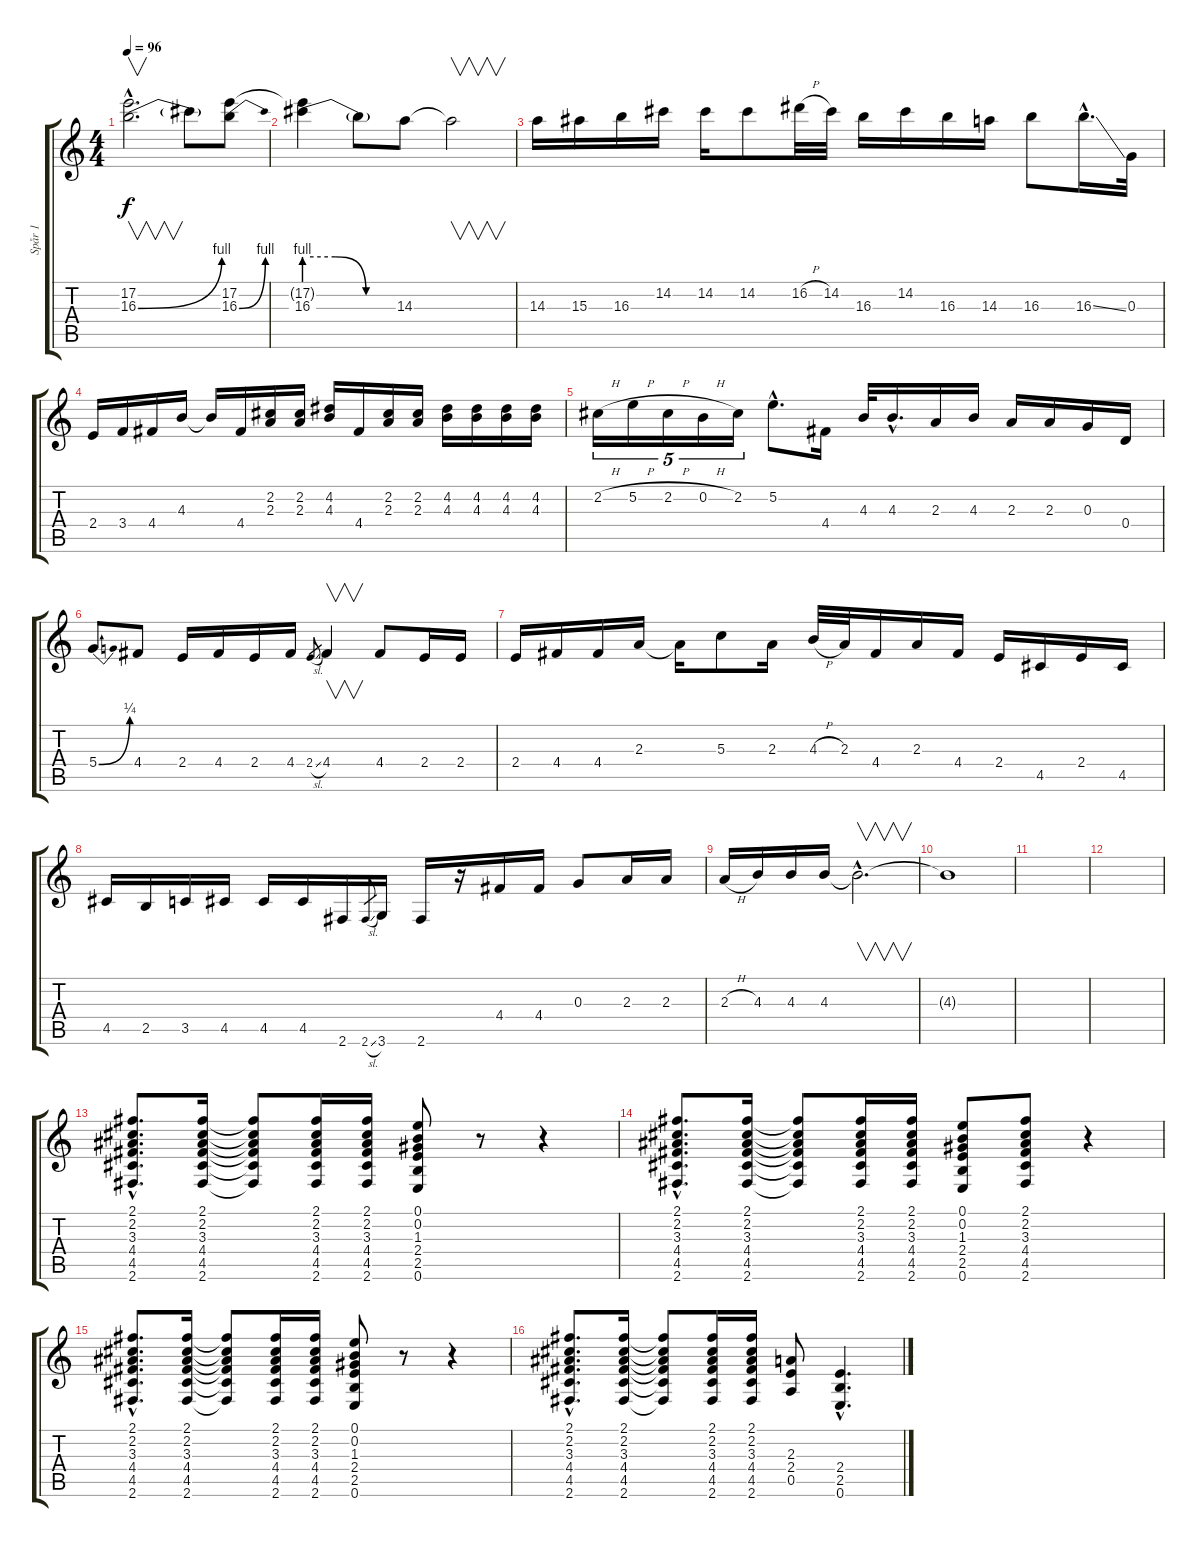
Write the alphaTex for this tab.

\track ("Spår 1" "Spår 1") {instrument distortionguitar}
\staff {score tabs}
\tuning (E4 B3 G3 D3 A2 E2) {hide}
\ts (4 4)
\tempo 96
\clef g2
\ks c
(17.2{hac} 16.3{be (bend 0 0 60 4) hac}).2{v d dy f instrument distortionguitar} 16.3{t}.8 (17.2 16.3{be (bend 0 0 60 4)}).8 |
(17.2{t} 16.3{be (custom 0 4 20 4 40 0 60 0)}).4 16.3{t}.8 14.3.8 14.3{t}.2{v} |
14.3.16 15.3.16 16.3.16 14.2.16 14.2.16 14.2.8 16.2{h}.32 14.2.32 16.3.16 14.2.16 16.3.16 14.3.16 16.3.8 16.3{ss hac}.16{d} 0.3.32 |
2.4.16 3.4.16 4.4.16 4.3.16 4.3{t}.16 4.4.16 (2.2 2.3).16 (2.2 2.3).16 (4.2 4.3).16 4.4.16 (2.2 2.3).16 (2.2 2.3).16 (4.2 4.3).16 (4.2 4.3).16 (4.2 4.3).16 (4.2 4.3).16 |
2.2{h}.16{tu (5 4)} 5.2{h}.16{tu (5 4)} 2.2{h}.16{tu (5 4)} 0.2{h}.16{tu (5 4)} 2.2.16{tu (5 4)} 5.2{hac}.8{d} 4.4.16 4.3.32 4.3{hac}.16{d} 2.3.16 4.3.16 2.3.16 2.3.16 0.3.16 0.4.16 |
5.4{be (bend 0 0 60 1)}.8 4.4.8 2.4.16 4.4.16 2.4.16 4.4.16 2.4{sl}.8{gr} 4.4.4{v} 4.4.8 2.4.16 2.4.16 |
2.4.16 4.4.16 4.4.16 2.3.16 2.3{t}.16 5.3.8 2.3.16 4.3{h}.32 2.3.32 4.4.16 2.3.16 4.4.16 2.4.16 4.5.16 2.4.16 4.5.16 |
4.5.16 2.5.16 3.5.16 4.5.16 4.5.16 4.5.16 2.6.16 2.6{sl}.8{gr} 3.6.16 2.6.16 r.16 4.4.16 4.4.16 0.3.8 2.3.16 2.3.16 |
2.3{h}.16 4.3.16 4.3.16 4.3.16 4.3{hac t}.2{v d} |
4.3{t}.1 |
|
|
(2.1{hac} 2.2{hac} 3.3{hac} 4.4{hac} 4.5{hac} 2.6{hac}).8{d} (2.1 2.2 3.3 4.4 4.5 2.6).16 (2.1{t} 2.2{t} 3.3{t} 4.4{t} 4.5{t} 2.6{t}).8 (2.1 2.2 3.3 4.4 4.5 2.6).16 (2.1 2.2 3.3 4.4 4.5 2.6).16 (0.1 0.2 1.3 2.4 2.5 0.6).8 r.8 r.4 |
(2.1{hac} 2.2{hac} 3.3{hac} 4.4{hac} 4.5{hac} 2.6{hac}).8{d} (2.1 2.2 3.3 4.4 4.5 2.6).16 (2.1{t} 2.2{t} 3.3{t} 4.4{t} 4.5{t} 2.6{t}).8 (2.1 2.2 3.3 4.4 4.5 2.6).16 (2.1 2.2 3.3 4.4 4.5 2.6).16 (0.1 0.2 1.3 2.4 2.5 0.6).8 (2.1 2.2 3.3 4.4 4.5 2.6).8 r.4 |
(2.1{hac} 2.2{hac} 3.3{hac} 4.4{hac} 4.5{hac} 2.6{hac}).8{d} (2.1 2.2 3.3 4.4 4.5 2.6).16 (2.1{t} 2.2{t} 3.3{t} 4.4{t} 4.5{t} 2.6{t}).8 (2.1 2.2 3.3 4.4 4.5 2.6).16 (2.1 2.2 3.3 4.4 4.5 2.6).16 (0.1 0.2 1.3 2.4 2.5 0.6).8 r.8 r.4 |
(2.1{hac} 2.2{hac} 3.3{hac} 4.4{hac} 4.5{hac} 2.6{hac}).8{d} (2.1 2.2 3.3 4.4 4.5 2.6).16 (2.1{t} 2.2{t} 3.3{t} 4.4{t} 4.5{t} 2.6{t}).8 (2.1 2.2 3.3 4.4 4.5 2.6).16 (2.1 2.2 3.3 4.4 4.5 2.6).16 (2.3 2.4 0.5).8 (2.4{hac} 2.5{hac} 0.6{hac}).4{d}
